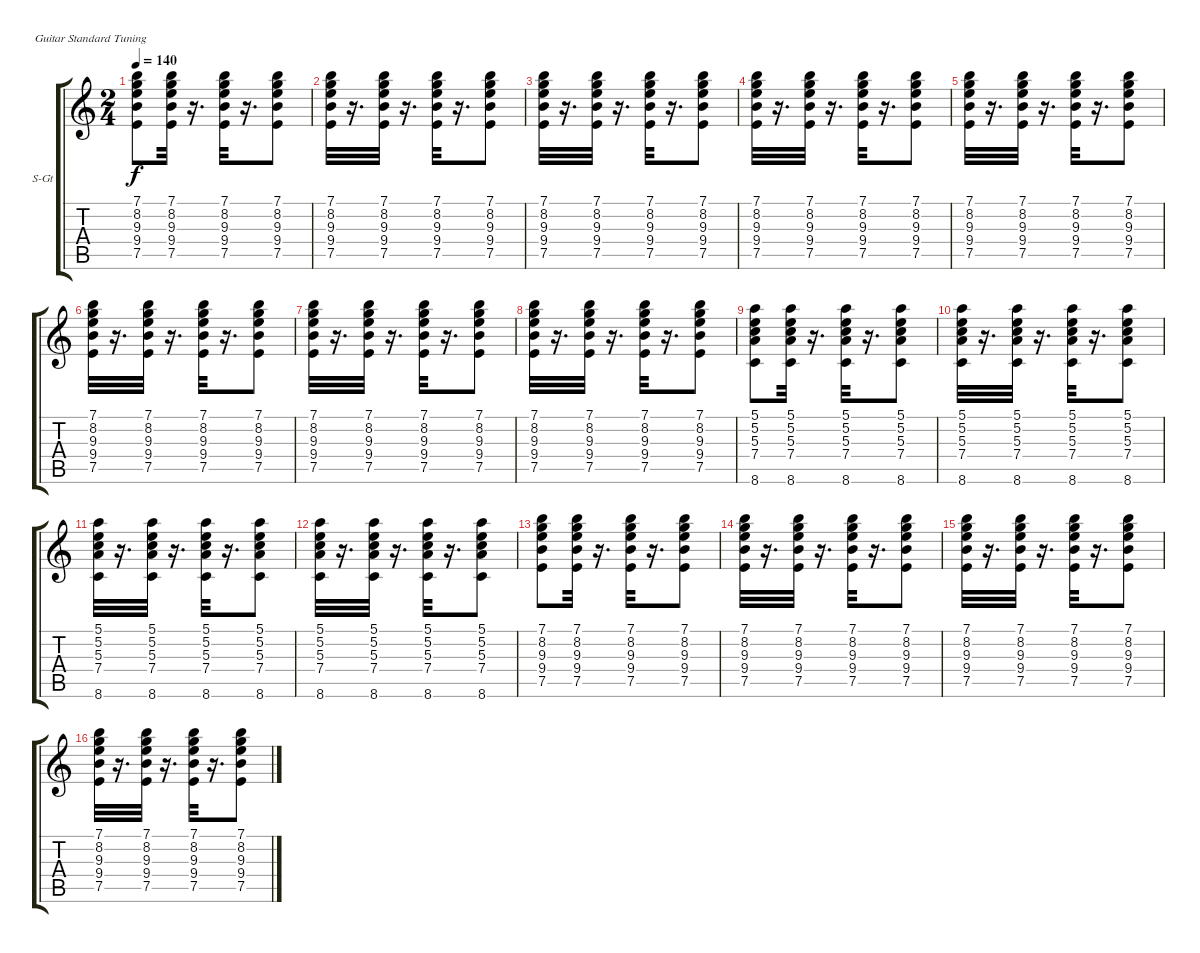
\bracketExtendMode groupsimilarinstruments
\firstSystemTrackNameOrientation horizontal
\otherSystemsTrackNameOrientation horizontal
\track ("Гитара 1" "S-Gt") {instrument acousticguitarsteel}
\staff {score tabs}
\tuning (E4 B3 G3 D3 A2 E2)
\ts (2 4)
\tempo 140
\clef g2
\ks c
(7.1 8.2 9.3 9.4 7.5).8{dy f} (7.1 8.2 9.3 9.4 7.5).32 r.16{d} (7.1 8.2 9.3 9.4 7.5).32 r.16{d} (7.1 8.2 9.3 9.4 7.5).8 |
(7.1 8.2 9.3 9.4 7.5).32 r.16{d} (7.1 8.2 9.3 9.4 7.5).32 r.16{d} (7.1 8.2 9.3 9.4 7.5).32 r.16{d} (7.1 8.2 9.3 9.4 7.5).8 |
(7.1 8.2 9.3 9.4 7.5).32 r.16{d} (7.1 8.2 9.3 9.4 7.5).32 r.16{d} (7.1 8.2 9.3 9.4 7.5).32 r.16{d} (7.1 8.2 9.3 9.4 7.5).8 |
(7.1 8.2 9.3 9.4 7.5).32 r.16{d} (7.1 8.2 9.3 9.4 7.5).32 r.16{d} (7.1 8.2 9.3 9.4 7.5).32 r.16{d} (7.1 8.2 9.3 9.4 7.5).8 |
(7.1 8.2 9.3 9.4 7.5).32 r.16{d} (7.1 8.2 9.3 9.4 7.5).32 r.16{d} (7.1 8.2 9.3 9.4 7.5).32 r.16{d} (7.1 8.2 9.3 9.4 7.5).8 |
(7.1 8.2 9.3 9.4 7.5).32 r.16{d} (7.1 8.2 9.3 9.4 7.5).32 r.16{d} (7.1 8.2 9.3 9.4 7.5).32 r.16{d} (7.1 8.2 9.3 9.4 7.5).8 |
(7.1 8.2 9.3 9.4 7.5).32 r.16{d} (7.1 8.2 9.3 9.4 7.5).32 r.16{d} (7.1 8.2 9.3 9.4 7.5).32 r.16{d} (7.1 8.2 9.3 9.4 7.5).8 |
(7.1 8.2 9.3 9.4 7.5).32 r.16{d} (7.1 8.2 9.3 9.4 7.5).32 r.16{d} (7.1 8.2 9.3 9.4 7.5).32 r.16{d} (7.1 8.2 9.3 9.4 7.5).8 |
(5.1 5.2 5.3 7.4 8.6).8 (5.1 5.2 5.3 7.4 8.6).32 r.16{d} (5.1 5.2 5.3 7.4 8.6).32 r.16{d} (5.1 5.2 5.3 7.4 8.6).8 |
(5.1 5.2 5.3 7.4 8.6).32 r.16{d} (5.1 5.2 5.3 7.4 8.6).32 r.16{d} (5.1 5.2 5.3 7.4 8.6).32 r.16{d} (5.1 5.2 5.3 7.4 8.6).8 |
(5.1 5.2 5.3 7.4 8.6).32 r.16{d} (5.1 5.2 5.3 7.4 8.6).32 r.16{d} (5.1 5.2 5.3 7.4 8.6).32 r.16{d} (5.1 5.2 5.3 7.4 8.6).8 |
(5.1 5.2 5.3 7.4 8.6).32 r.16{d} (5.1 5.2 5.3 7.4 8.6).32 r.16{d} (5.1 5.2 5.3 7.4 8.6).32 r.16{d} (5.1 5.2 5.3 7.4 8.6).8 |
(7.1 8.2 9.3 9.4 7.5).8 (7.1 8.2 9.3 9.4 7.5).32 r.16{d} (7.1 8.2 9.3 9.4 7.5).32 r.16{d} (7.1 8.2 9.3 9.4 7.5).8 |
(7.1 8.2 9.3 9.4 7.5).32 r.16{d} (7.1 8.2 9.3 9.4 7.5).32 r.16{d} (7.1 8.2 9.3 9.4 7.5).32 r.16{d} (7.1 8.2 9.3 9.4 7.5).8 |
(7.1 8.2 9.3 9.4 7.5).32 r.16{d} (7.1 8.2 9.3 9.4 7.5).32 r.16{d} (7.1 8.2 9.3 9.4 7.5).32 r.16{d} (7.1 8.2 9.3 9.4 7.5).8 |
(7.1 8.2 9.3 9.4 7.5).32 r.16{d} (7.1 8.2 9.3 9.4 7.5).32 r.16{d} (7.1 8.2 9.3 9.4 7.5).32 r.16{d} (7.1 8.2 9.3 9.4 7.5).8
